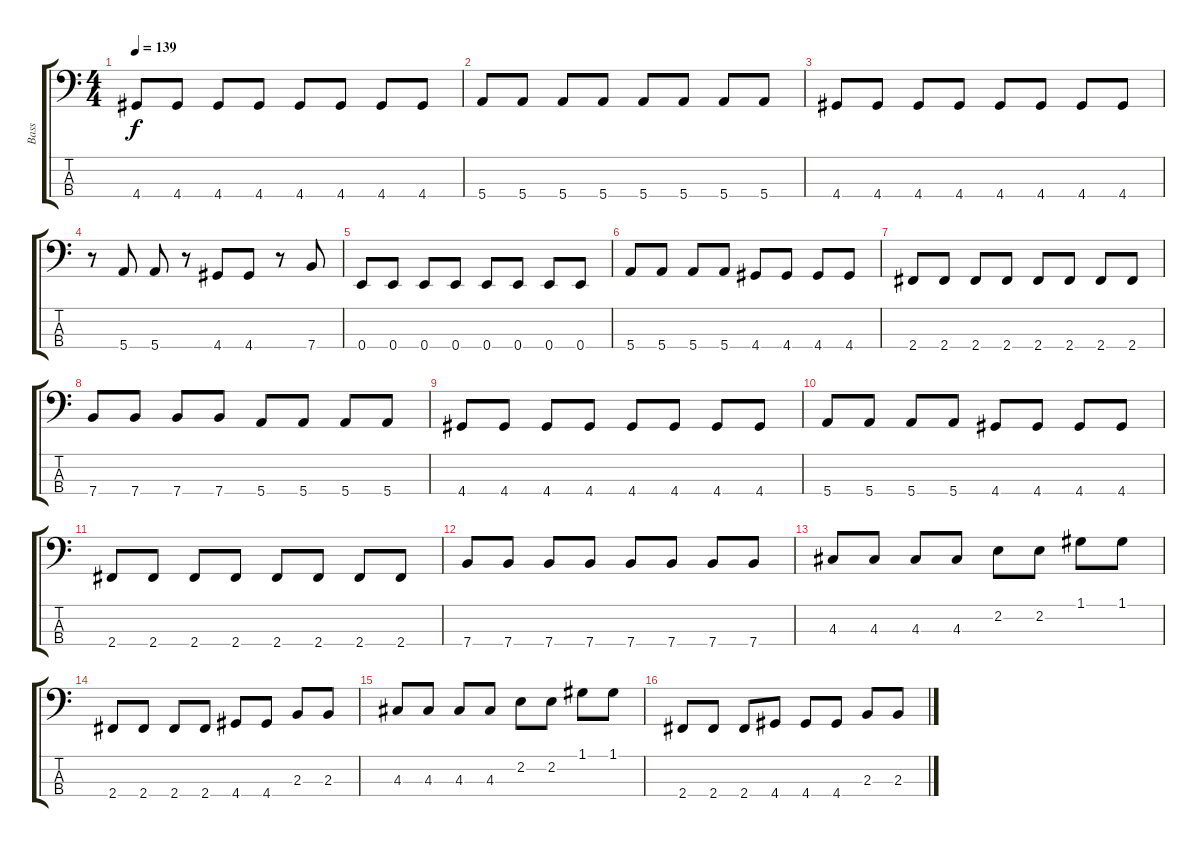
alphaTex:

\track ("Bass" "Bass") {instrument electricbassfinger}
\staff {score tabs}
\tuning (G2 D2 A1 E1) {hide}
\ts (4 4)
\tempo 139
\clef f4
\ks c
4.4.8{dy f} 4.4.8 4.4.8 4.4.8 4.4.8 4.4.8 4.4.8 4.4.8 |
5.4.8 5.4.8 5.4.8 5.4.8 5.4.8 5.4.8 5.4.8 5.4.8 |
4.4.8 4.4.8 4.4.8 4.4.8 4.4.8 4.4.8 4.4.8 4.4.8 |
r.8 5.4.8 5.4.8 r.8 4.4.8 4.4.8 r.8 7.4.8 |
0.4.8 0.4.8 0.4.8 0.4.8 0.4.8 0.4.8 0.4.8 0.4.8 |
5.4.8 5.4.8 5.4.8 5.4.8 4.4.8 4.4.8 4.4.8 4.4.8 |
2.4.8 2.4.8 2.4.8 2.4.8 2.4.8 2.4.8 2.4.8 2.4.8 |
7.4.8 7.4.8 7.4.8 7.4.8 5.4.8 5.4.8 5.4.8 5.4.8 |
4.4.8 4.4.8 4.4.8 4.4.8 4.4.8 4.4.8 4.4.8 4.4.8 |
5.4.8 5.4.8 5.4.8 5.4.8 4.4.8 4.4.8 4.4.8 4.4.8 |
2.4.8 2.4.8 2.4.8 2.4.8 2.4.8 2.4.8 2.4.8 2.4.8 |
7.4.8 7.4.8 7.4.8 7.4.8 7.4.8 7.4.8 7.4.8 7.4.8 |
4.3.8 4.3.8 4.3.8 4.3.8 2.2.8 2.2.8 1.1.8 1.1.8 |
2.4.8 2.4.8 2.4.8 2.4.8 4.4.8 4.4.8 2.3.8 2.3.8 |
4.3.8 4.3.8 4.3.8 4.3.8 2.2.8 2.2.8 1.1.8 1.1.8 |
2.4.8 2.4.8 2.4.8 4.4.8 4.4.8 4.4.8 2.3.8 2.3.8
